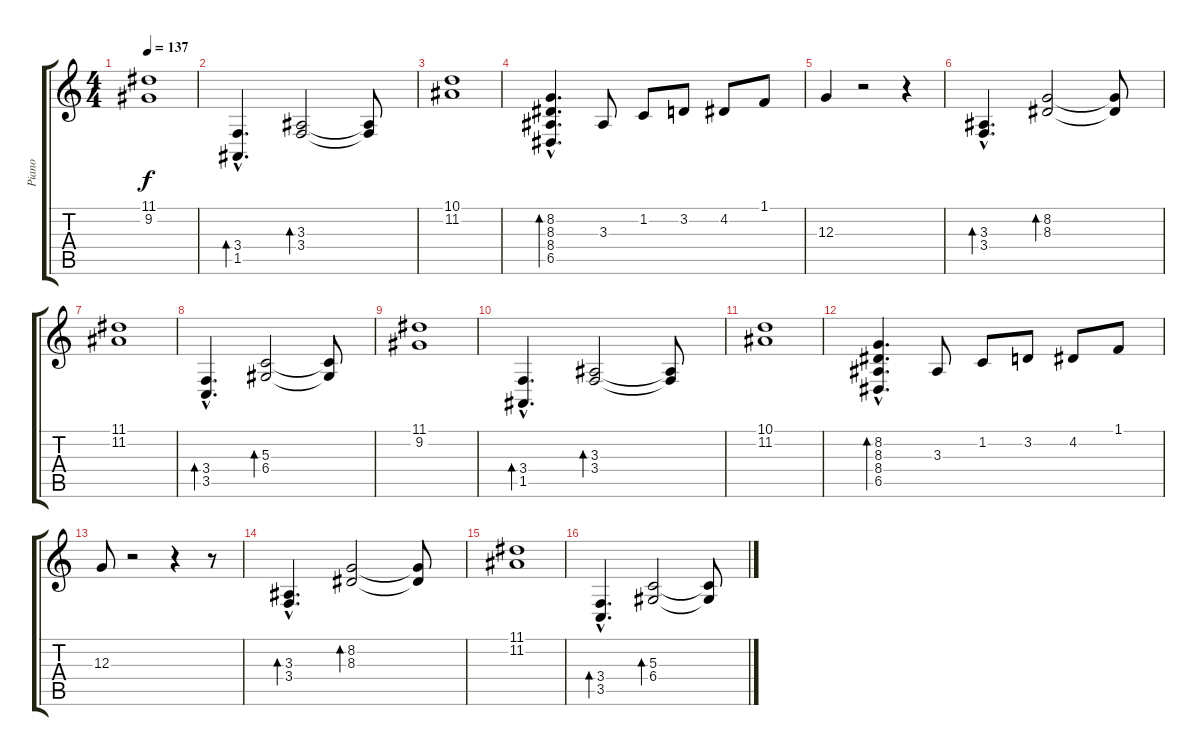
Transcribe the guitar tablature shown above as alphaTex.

\track ("Piano" "Piano") {instrument brightacousticpiano}
\staff {score tabs}
\tuning (E4 B3 G3 D3 A2 E2) {hide}
\ts (4 4)
\tempo 137
\clef g2
\ks c
(11.1 9.2).1{dy f} |
(3.4{hac} 1.5{hac}).4{d bd 240} (3.3 3.4).2{bd 240} (3.3{t} 3.4{t}).8 |
(10.1 11.2).1 |
(8.2{hac} 8.3{hac} 8.4{hac} 6.5{hac}).4{d bd 240} 3.3.8 1.2.8 3.2.8 4.2.8 1.1.8 |
12.3.4 r.2 r.4 |
(3.3{hac} 3.4{hac}).4{d bd 240} (8.2 8.3).2{bd 240} (8.2{t} 8.3{t}).8 |
(11.1 11.2).1 |
(3.4{hac} 3.5{hac}).4{d bd 240} (5.3 6.4).2{bd 240} (5.3{t} 6.4{t}).8 |
(11.1 9.2).1 |
(3.4{hac} 1.5{hac}).4{d bd 240} (3.3 3.4).2{bd 240} (3.3{t} 3.4{t}).8 |
(10.1 11.2).1 |
(8.2{hac} 8.3{hac} 8.4{hac} 6.5{hac}).4{d bd 240} 3.3.8 1.2.8 3.2.8 4.2.8 1.1.8 |
12.3.8 r.2 r.4 r.8 |
(3.3{hac} 3.4{hac}).4{d bd 240} (8.2 8.3).2{bd 240} (8.2{t} 8.3{t}).8 |
(11.1 11.2).1 |
(3.4{hac} 3.5{hac}).4{d bd 240} (5.3 6.4).2{bd 240} (5.3{t} 6.4{t}).8
